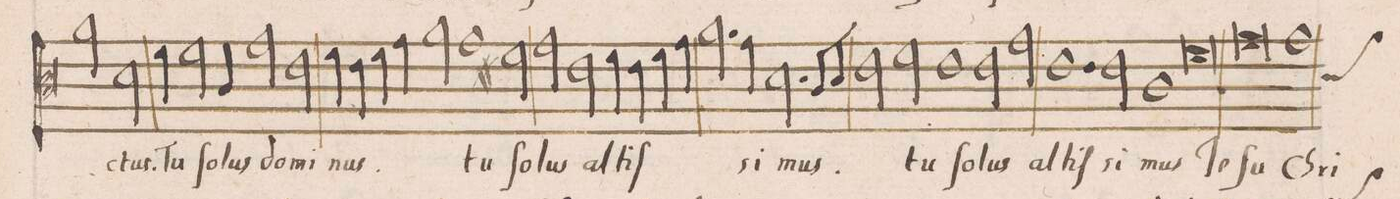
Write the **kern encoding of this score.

**kern	**text
*I"DISCANTVS	*
*clefC3	*
*k[]	*
*met(C|)	*
*M2/1	*
2a\	.
2d\	-ctus.
=91-	=91-
4f\	Tu
2f\	ſo-
4c/	-lus
2g\	do-
2e\	-mi-
=92-	=92-
4f\	-nus.
4e\	.
4f\	.
4g\	.
2a\	.
1g\	tu
=93-	=93-
2f#X\	ſo-
2g\	-lus
2e\	al-
=94-	=94-
4fny\	-tiſ-
4e\	.
4f\	.
4g\	.
2.a\	.
4g\	-si-
=95-	=95-
2.d\	-mus.
8c/L	.
8d/J	.
2e\	.
2f\	tu
=96-	=96-
1e	ſo-
2e\	-lus
2g\	al-
=97-	=97-
1.e	-tiſ-
2e\	-si-
=98-	=98-
1c	-mus
0f	Je-
=99-	=99-
0g	-ſu
=100-	=100-
1g	Chri-
*custos:d	*
=101-	=101-
*-	*-
